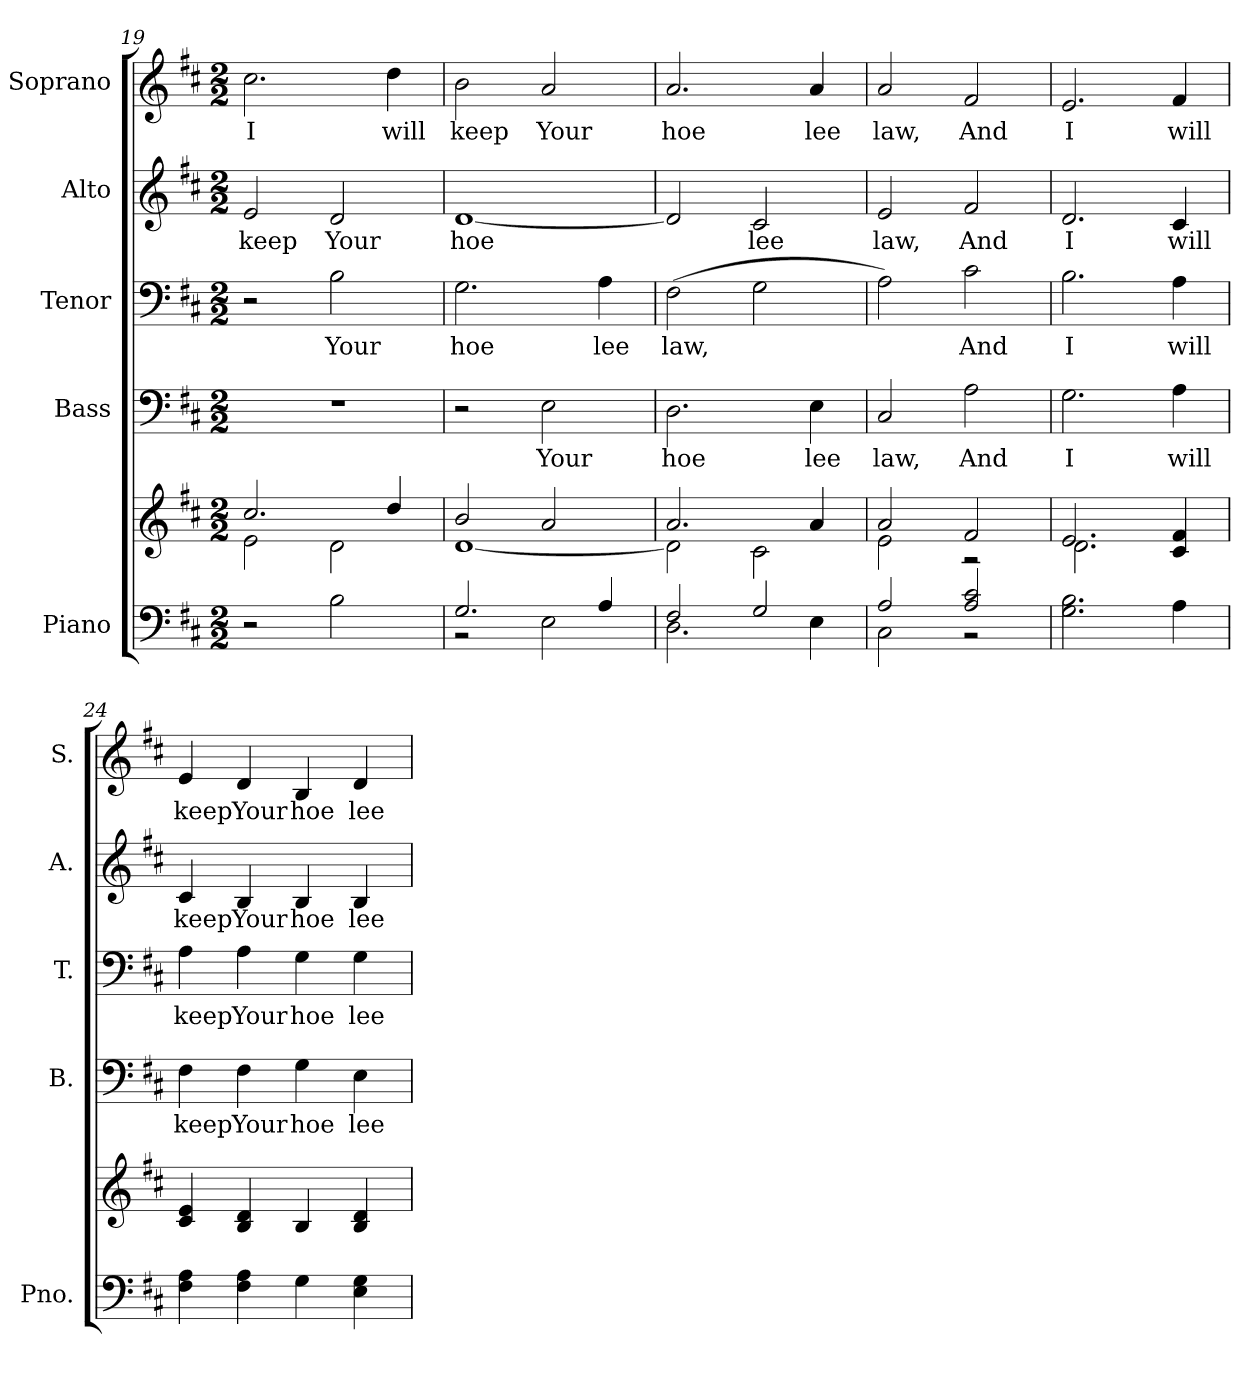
**kern	**kern	**kern	**text	**kern	**text	**kern	**text	**kern	**text
*part5	*part5	*part4	*part4	*part3	*part3	*part2	*part2	*part1	*part1
*staff6	*staff5	*staff4	*staff4	*staff3	*staff3	*staff2	*staff2	*staff1	*staff1
*I"Piano	*	*I"Bass	*	*I"Tenor	*	*I"Alto	*	*I"Soprano	*
*I'Pno.	*	*I'B.	*	*I'T.	*	*I'A.	*	*I'S.	*
!!LO:PB:g=z
*clefF4	*clefG2	*clefF4	*	*clefF4	*	*clefG2	*	*clefG2	*
*k[f#c#]	*k[f#c#]	*k[f#c#]	*	*k[f#c#]	*	*k[f#c#]	*	*k[f#c#]	*
*D:	*D:	*D:	*	*D:	*	*D:	*	*D:	*
*M2/2	*M2/2	*M2/2	*	*M2/2	*	*M2/2	*	*M2/2	*
=19	=19	=19	=19	=19	=19	=19	=19	=19	=19
*	*^	*	*	*	*	*	*	*	*
!	!	!	!	!	!	!	!	!LO:LY:b:color=#000000	!	!
!	!	!	!	!	!	!	!	!	!	!LO:LY:b:color=#000000
2r	2.cc#i/	2ei\	1r	.	2r	.	2ei/	keep	2.cc#i\	I
!	!	!	!	!	!	!LO:LY:b:color=#000000	!	!	!	!
!	!	!	!	!	!	!	!	!LO:LY:b:color=#000000	!	!
2Bi\	.	2di\	.	.	2Bi\	Your	2di/	Your	.	.
!	!	!	!	!	!	!	!	!	!	!LO:LY:b:color=#000000
.	4ddi/	.	.	.	.	.	.	.	4ddi\	will
=20	=20	=20	=20	=20	=20	=20	=20	=20	=20	=20
*^	*	*	*	*	*	*	*	*	*	*
!	!	!	!	!	!	!	!LO:LY:b:color=#000000	!	!	!	!
!	!	!	!	!	!	!	!	!	!LO:LY:b:color=#000000	!	!
!	!	!	!	!	!	!	!	!	!	!	!LO:LY:b:color=#000000
2.Gi/	2r	2bi/	[<1di	2r	.	2.Gi\	hoe	[<1di	hoe	2bi\	keep
!	!	!	!	!	!LO:LY:b:color=#000000	!	!	!	!	!	!
!	!	!	!	!	!	!	!	!	!	!	!LO:LY:b:color=#000000
.	2Ei\	2ai/	.	2Ei\	Your	.	.	.	.	2ai/	Your
!	!	!	!	!	!	!	!LO:LY:b:color=#000000	!	!	!	!
4Ai/	.	.	.	.	.	4Ai\	lee	.	.	.	.
=21	=21	=21	=21	=21	=21	=21	=21	=21	=21	=21	=21
!	!	!	!	!	!LO:LY:b:color=#000000	!	!	!	!	!	!
!	!	!	!	!	!	!	!LO:LY:b:color=#000000	!	!	!	!
!	!	!	!	!	!	!	!	!	!	!	!LO:LY:b:color=#000000
2F#i/	2.Di\	2.ai/	2di\]	2.Di\	hoe	(2F#i\	law,	2di/]	.	2.ai/	hoe
!	!	!	!	!	!	!	!	!	!LO:LY:b:color=#000000	!	!
2Gi/	.	.	2c#i\	.	.	2Gi\	.	2c#i/	lee	.	.
!	!	!	!	!	!LO:LY:b:color=#000000	!	!	!	!	!	!
!	!	!	!	!	!	!	!	!	!	!	!LO:LY:b:color=#000000
.	4Ei\	4ai/	.	4Ei\	lee	.	.	.	.	4ai/	lee
=22	=22	=22	=22	=22	=22	=22	=22	=22	=22	=22	=22
!	!	!	!	!	!LO:LY:b:color=#000000	!	!	!	!	!	!
!	!	!	!	!	!	!	!	!	!LO:LY:b:color=#000000	!	!
!	!	!	!	!	!	!	!	!	!	!	!LO:LY:b:color=#000000
2Ai/	2C#i\	2ai/	2ei\	2C#i/	law,	2Ai\)	.	2ei/	law,	2ai/	law,
!	!	!	!	!	!LO:LY:b:color=#000000	!	!	!	!	!	!
!	!	!	!	!	!	!	!LO:LY:b:color=#000000	!	!	!	!
!	!	!	!	!	!	!	!	!	!LO:LY:b:color=#000000	!	!
!	!	!	!	!	!	!	!	!	!	!	!LO:LY:b:color=#000000
2Ai/ 2c#i	2r	2f#i/	2r	2Ai\	And	2c#i\	And	2f#i/	And	2f#i/	And
*v	*v	*	*	*	*	*	*	*	*	*	*
=23	=23	=23	=23	=23	=23	=23	=23	=23	=23	=23
*^	*	*	*	*	*	*	*	*	*	*
!	!	!	!	!	!LO:LY:b:color=#000000	!	!	!	!	!	!
*v	*v	*	*	*	*	*	*	*	*	*	*
*^	*	*	*	*	*	*	*	*	*	*
!	!	!	!	!	!	!	!LO:LY:b:color=#000000	!	!	!	!
*v	*v	*	*	*	*	*	*	*	*	*	*
*^	*	*	*	*	*	*	*	*	*	*
!	!	!	!	!	!	!	!	!	!LO:LY:b:color=#000000	!	!
*v	*v	*	*	*	*	*	*	*	*	*	*
*^	*	*	*	*	*	*	*	*	*	*
!	!	!	!	!	!	!	!	!	!	!	!LO:LY:b:color=#000000
*v	*v	*	*	*	*	*	*	*	*	*	*
2.Gi\ 2.Bi	2.ei/	2.di\	2.Gi\	I	2.Bi\	I	2.di/	I	2.ei/	I
!	!	!	!	!LO:LY:b:color=#000000	!	!	!	!	!	!
!	!	!	!	!	!	!LO:LY:b:color=#000000	!	!	!	!
!	!	!	!	!	!	!	!	!LO:LY:b:color=#000000	!	!
!	!	!	!	!	!	!	!	!	!	!LO:LY:b:color=#000000
4Ai\	4c#i/ 4f#i	4ryy	4Ai\	will	4Ai\	will	4c#i/	will	4f#i/	will
*	*v	*v	*	*	*	*	*	*	*	*
=24	=24	=24	=24	=24	=24	=24	=24	=24	=24
*	*^	*	*	*	*	*	*	*	*
!	!	!	!	!LO:LY:b:color=#000000	!	!	!	!	!	!
*	*v	*v	*	*	*	*	*	*	*	*
*	*^	*	*	*	*	*	*	*	*
!	!	!	!	!	!	!LO:LY:b:color=#000000	!	!	!	!
*	*v	*v	*	*	*	*	*	*	*	*
*	*^	*	*	*	*	*	*	*	*
!	!	!	!	!	!	!	!	!LO:LY:b:color=#000000	!	!
*	*v	*v	*	*	*	*	*	*	*	*
*	*^	*	*	*	*	*	*	*	*
!	!	!	!	!	!	!	!	!	!	!LO:LY:b:color=#000000
*	*v	*v	*	*	*	*	*	*	*	*
4F#i\ 4Ai	4c#i/ 4ei	4F#i\	keep	4Ai\	keep	4c#i/	keep	4ei/	keep
!	!	!	!LO:LY:b:color=#000000	!	!	!	!	!	!
!	!	!	!	!	!LO:LY:b:color=#000000	!	!	!	!
!	!	!	!	!	!	!	!LO:LY:b:color=#000000	!	!
!	!	!	!	!	!	!	!	!	!LO:LY:b:color=#000000
4F#i\ 4Ai	4Bi/ 4di	4F#i\	Your	4Ai\	Your	4Bi/	Your	4di/	Your
!	!	!	!LO:LY:b:color=#000000	!	!	!	!	!	!
!	!	!	!	!	!LO:LY:b:color=#000000	!	!	!	!
!	!	!	!	!	!	!	!LO:LY:b:color=#000000	!	!
!	!	!	!	!	!	!	!	!	!LO:LY:b:color=#000000
4Gi\	4Bi/	4Gi\	hoe	4Gi\	hoe	4Bi/	hoe	4Bi/	hoe
!	!	!	!LO:LY:b:color=#000000	!	!	!	!	!	!
!	!	!	!	!	!LO:LY:b:color=#000000	!	!	!	!
!	!	!	!	!	!	!	!LO:LY:b:color=#000000	!	!
!	!	!	!	!	!	!	!	!	!LO:LY:b:color=#000000
4Ei\ 4Gi	4Bi/ 4di	4Ei\	lee	4Gi\	lee	4Bi/	lee	4di/	lee
=	=	=	=	=	=	=	=	=	=
*-	*-	*-	*-	*-	*-	*-	*-	*-	*-
